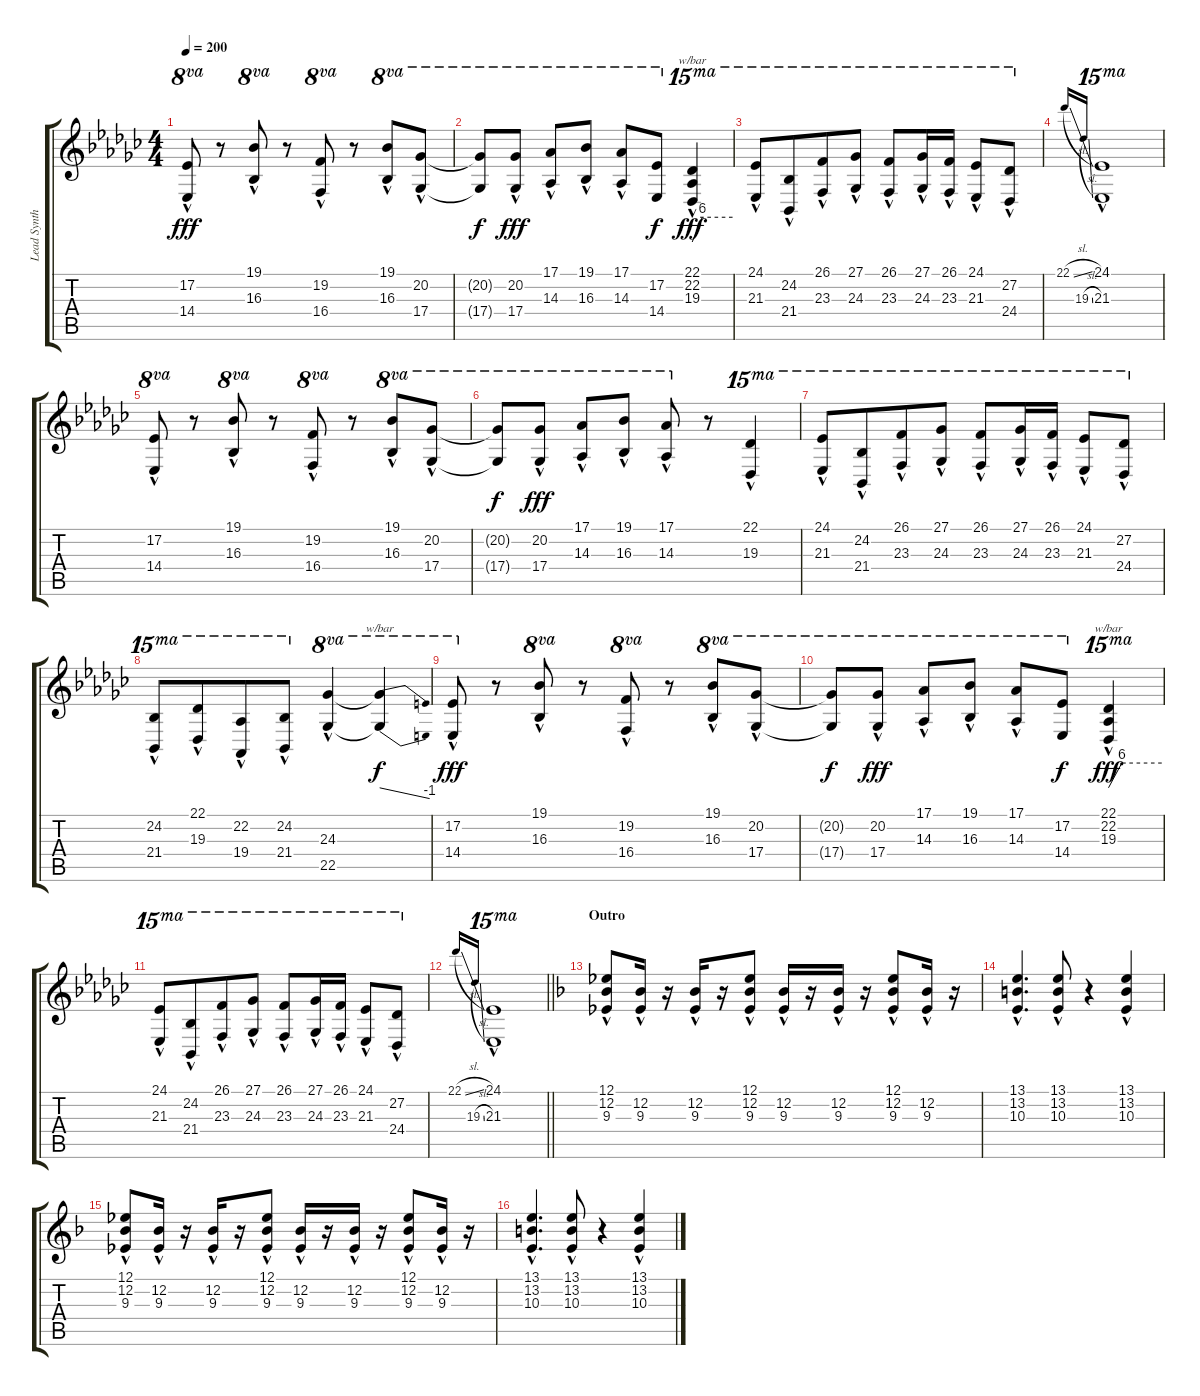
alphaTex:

\track ("Lead Synth" "Lead Synth") {instrument lead1square}
\staff {score tabs}
\tuning (Eb4 Bb3 Gb3 Db3 Ab2 Eb2) {hide}
\ts (4 4)
\tempo 200
\clef g2
\ks ebminor
(17.2{hac} 14.4{hac}).8{ot 8va dy fff} r.8 (19.1{hac} 16.3{hac}).8{ot 8va} r.8 (19.2{hac} 16.4{hac}).8{ot 8va} r.8 (19.1{hac} 16.3{hac}).8{ot 8va} (20.2{hac} 17.4{hac}).8{ot 8va} |
(20.2{t} 17.4{t}).8{ot 8va dy f} (20.2{hac} 17.4{hac}).8{ot 8va dy fff} (17.1{hac} 14.3{hac}).8{ot 8va} (19.1{hac} 16.3{hac}).8{ot 8va} (17.1{hac} 14.3{hac}).8{ot 8va} (17.2 14.4).8{ot 8va dy f} (22.1 22.2{hac} 19.3{hac}).4{tbe (custom default 0 0 15 24 60 24) ot 15ma dy fff} |
(24.1 21.3{hac}).8{ot 15ma} (24.2 21.4{hac}).8{ot 15ma beam merge} (26.1 23.3{hac}).8{ot 15ma} (27.1 24.3{hac}).8{ot 15ma} (26.1 23.3{hac}).8{ot 15ma} (27.1 24.3{hac}).16{ot 15ma} (26.1 23.3{hac}).16{ot 15ma} (24.1 21.3{hac}).8{ot 15ma} (27.2 24.4{hac}).8{ot 15ma} |
22.1{sl}.16{gr onbeat} 19.3{sl}.16{gr onbeat} (24.1{hac} 21.3{hac}).1{ot 15ma} |
(17.2{hac} 14.4{hac}).8{ot 8va} r.8 (19.1{hac} 16.3{hac}).8{ot 8va} r.8 (19.2{hac} 16.4{hac}).8{ot 8va} r.8 (19.1{hac} 16.3{hac}).8{ot 8va} (20.2{hac} 17.4{hac}).8{ot 8va} |
(20.2{t} 17.4{t}).8{ot 8va dy f} (20.2{hac} 17.4{hac}).8{ot 8va dy fff} (17.1{hac} 14.3{hac}).8{ot 8va} (19.1{hac} 16.3{hac}).8{ot 8va} (17.1{hac} 14.3{hac}).8{ot 8va} r.8 (22.1{hac} 19.3{hac}).4{ot 15ma} |
(24.1 21.3{hac}).8{ot 15ma} (24.2 21.4{hac}).8{ot 15ma beam merge} (26.1 23.3{hac}).8{ot 15ma} (27.1 24.3{hac}).8{ot 15ma} (26.1 23.3{hac}).8{ot 15ma} (27.1 24.3{hac}).16{ot 15ma} (26.1 23.3{hac}).16{ot 15ma} (24.1 21.3{hac}).8{ot 15ma} (27.2 24.4{hac}).8{ot 15ma} |
(24.2{hac} 21.4{hac}).8{ot 15ma} (22.1{hac} 19.3{hac}).8{ot 15ma beam merge} (22.2{hac} 19.4{hac}).8{ot 15ma} (24.2{hac} 21.4{hac}).8{ot 15ma} (24.3{hac} 22.5{hac}).4{ot 8va} (24.3{t} 22.5{t}).4{tbe (dive default 0 0 60 -4) ot 8va dy f} |
(17.2{hac} 14.4{hac}).8{ot 8va dy fff} r.8 (19.1{hac} 16.3{hac}).8{ot 8va} r.8 (19.2{hac} 16.4{hac}).8{ot 8va} r.8 (19.1{hac} 16.3{hac}).8{ot 8va} (20.2{hac} 17.4{hac}).8{ot 8va} |
(20.2{t} 17.4{t}).8{ot 8va dy f} (20.2{hac} 17.4{hac}).8{ot 8va dy fff} (17.1{hac} 14.3{hac}).8{ot 8va} (19.1{hac} 16.3{hac}).8{ot 8va} (17.1{hac} 14.3{hac}).8{ot 8va} (17.2 14.4).8{ot 8va dy f} (22.1 22.2{hac} 19.3{hac}).4{tbe (custom default 0 0 15 24 60 24) ot 15ma dy fff} |
(24.1 21.3{hac}).8{ot 15ma} (24.2 21.4{hac}).8{ot 15ma beam merge} (26.1 23.3{hac}).8{ot 15ma} (27.1 24.3{hac}).8{ot 15ma} (26.1 23.3{hac}).8{ot 15ma} (27.1 24.3{hac}).16{ot 15ma} (26.1 23.3{hac}).16{ot 15ma} (24.1 21.3{hac}).8{ot 15ma} (27.2 24.4{hac}).8{ot 15ma} |
\barLineRight lightlight
22.1{sl}.16{gr onbeat} 19.3{sl}.16{gr onbeat} (24.1{hac} 21.3{hac}).1{ot 15ma} |
\section ("" "Outro")
\ks dminor
(12.1{hac} 12.2{hac} 9.3{hac}).8{volume 16 instrument churchorgan} (12.2{hac} 9.3{hac}).16 r.16 (12.2{hac} 9.3{hac}).16 r.16 (12.1{hac} 12.2{hac} 9.3{hac}).8 (12.2{hac} 9.3{hac}).16 r.16 (12.2{hac} 9.3{hac}).16 r.16 (12.1{hac} 12.2{hac} 9.3{hac}).8 (12.2{hac} 9.3{hac}).16 r.16 |
(13.1{hac} 13.2{hac} 10.3{hac}).4{d} (13.1{hac} 13.2{hac} 10.3{hac}).8 r.4 (13.1{hac} 13.2{hac} 10.3{hac}).4 |
(12.1{hac} 12.2{hac} 9.3{hac}).8 (12.2{hac} 9.3{hac}).16 r.16 (12.2{hac} 9.3{hac}).16 r.16 (12.1{hac} 12.2{hac} 9.3{hac}).8 (12.2{hac} 9.3{hac}).16 r.16 (12.2{hac} 9.3{hac}).16 r.16 (12.1{hac} 12.2{hac} 9.3{hac}).8 (12.2{hac} 9.3{hac}).16 r.16 |
(13.1{hac} 13.2{hac} 10.3{hac}).4{d} (13.1{hac} 13.2{hac} 10.3{hac}).8 r.4 (13.1{hac} 13.2{hac} 10.3{hac}).4
